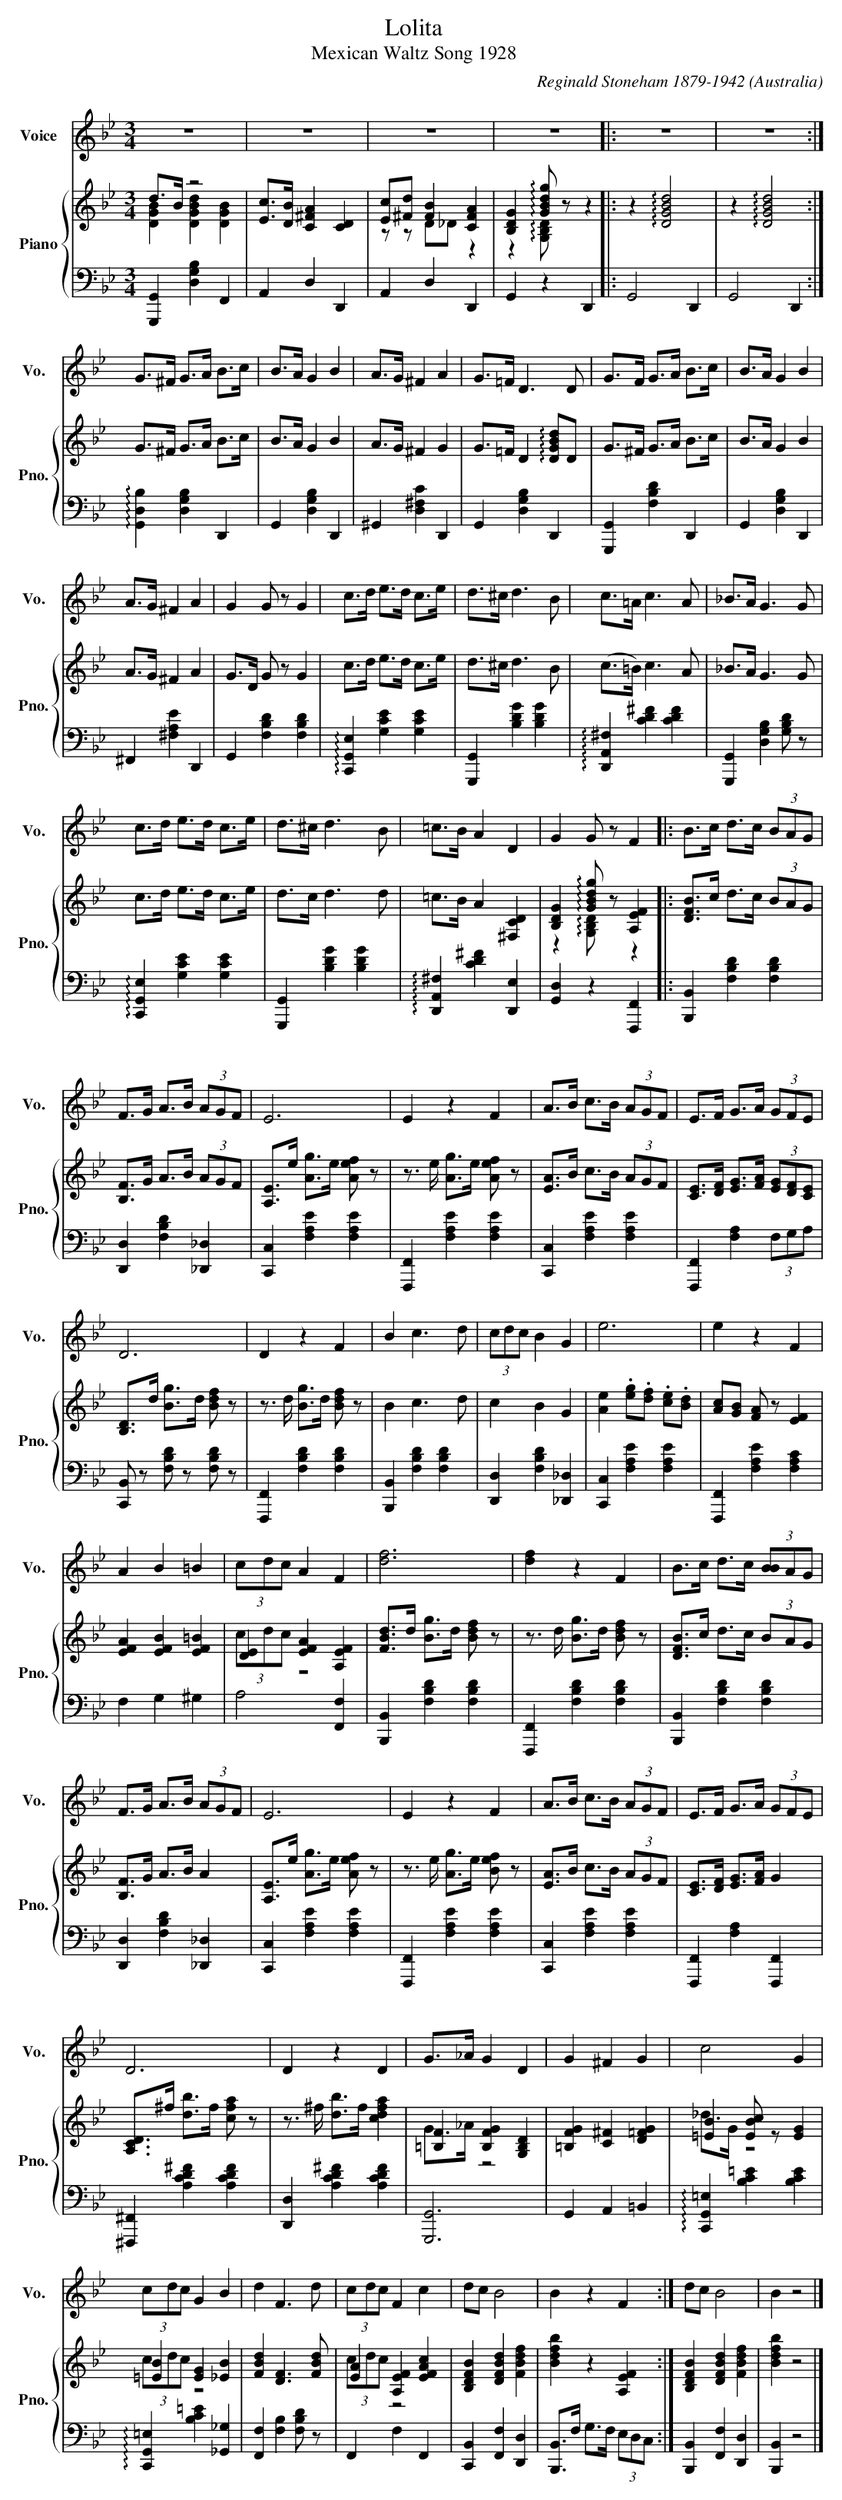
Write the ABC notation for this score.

X:1
T:Lolita
C:Reginald Stoneham 1879-1942
T:Mexican Waltz Song 1928
O:Australia
%%score 1 { ( 2 3 ) | 4 }
L:1/8
M:3/4
K:Bb
V:1 treble nm="Voice" snm="Vo."
V:2 treble nm="Piano" snm="Pno."
V:3 treble
V:4 bass
V:1
z6 | z6 | z6 | z6 |: z6 | z6 :|$ G>^F G>A B>c | B>A G2 B2 | A>G ^F2 A2 | G>=F D3 D | G>F G>A B>c |
B>A G2 B2 |$ A>G ^F2 A2 | G2 G z G2 | c>d e>d c>e | d>^c d3 B | c>=A c3 A | _B>A G3 G |$
c>d e>d c>e | d>^c d3 B | =c>B A2 D2 | G2 G z F2 |: B>c d>c (3BAG |$ F>G A>B (3AGF | E6 |
E2 z2 F2 | A>B c>B (3AGF | E>F G>A (3GFE |$ D6 | D2 z2 F2 | B2 c3 d | (3cdc B2 G2 | e6 |
e2 z2 F2 |$ A2 B2 =B2 | (3cdc A2 F2 | [df]6 | [df]2 z2 F2 | B>c d>c (3[BB]AG |$ F>G A>B (3AGF |
E6 | E2 z2 F2 | A>B c>B (3AGF | E>F G>A (3GFE |$ D6 | D2 z2 D2 | G>_A G2 D2 | G2 ^F2 G2 | c4 G2 |$
(3cdc G2 B2 | d2 F3 d | (3cdc F2 c2 | dc B4 | B2 z2 F2 :| dc B4 | B2 z4 |]
V:2
d>B z4 | [Ec]>[DB] [C^FA]2 [CD]2 | [Ec][^Fd] [FB]2 [CFA]2 | [B,DG]2 !arpeggio![GBdg] z z2 |:
z2 !arpeggio![DGBd]4 | z2 !arpeggio![DGBd]4 :|$ G>^F G>A B>c | B>A G2 B2 | A>G ^F2 G2 |
G>=F D2 !arpeggio![DGBd]D | G>^F G>A B>c | B>A G2 B2 |$ A>G ^F2 A2 | G>D G z G2 | c>d e>d c>e |
d>^c d3 B | (c>=B) c3 A | _B>A G3 G |$ c>d e>d c>e | d>c d3 d | =c>B A2 [^F,CD]2 |
[B,DG]2 !arpeggio![GBdg] z [A,EF]2 |: [DFB]>c d>c (3BAG |$ [B,F]>G A>B (3AGF |
[A,E]>e [Ag]>e [Aef] z | z3/2 e/ [Ag]>e [Aef] z | [EA]>B c>B (3AGF |
[CE]>[DF] [EG]>[FA] (3[EG][DF][CE] |$ [B,D]>d [Bg]>d [Bdf] z | z3/2 d/ [Bg]>d [Bdf] z | B2 c3 d |
c2 B2 G2 | [Ae]2 .[eg].[df] .[ce].[Bd] | [Ac][GB] [FA] z [EF]2 |$ [EFA]2 [EFB]2 [EF=B]2 |
[DE]2 [EFA]2 [A,EF]2 | [FBd]>d [Bg]>d [Bdf] z | z3/2 d/ [Bg]>d [Bdf] z | [DFB]>c d>c (3BAG |$
[B,F]>G A>B A2 | [A,E]>e [Ag]>e [Aef] z | z3/2 e/ [Ag]>e [Bef] z | [EA]>B c>B (3AGF |
[CE]>[DF] [EG]>[FA] G2 |$ [A,CD]>^f [db]>f [cfa] z | z3/2 ^f/ [db]>f [cdfa]2 |
[=B,F]2 [B,FG]2 [G,B,D]2 | [=B,FG]2 [C^F]2 [D=FG]2 | [=EB]2 [EBc] z [EG]2 |$ [=EB]2 [EG]2 [_EB]2 |
[FBd]2 [DF]3 [FBd] | [EA]2 [A,EF]2 [EFAc]2 | [B,DFB]2 [DFBd]2 [FBdf]2 | [Bdfb]2 z2 [A,EF]2 :|
[B,DFB]2 [DFBd]2 [FBdf]2 | [Bdfb]2 z4 |]
V:3
[DGB]2 [DGBd]2 [DGB]2 | x6 | z z D_D z2 | z2 !arpeggio![G,B,D] z z2 |: x6 | x6 :|$ x6 | x6 | x6 |
x6 | x6 | x6 |$ x6 | x6 | x6 | x6 | x6 | x6 |$ x6 | x6 | x6 | z2 !arpeggio![G,B,D] z z2 |: x6 |$
x6 | x6 | x6 | x6 | x6 |$ x6 | x6 | x6 | x6 | x6 | x6 |$ x6 | (3cdc z4 | x6 | x6 | x6 |$ x6 | x6 |
x6 | x6 | x6 |$ x6 | x6 | G>_A z4 | x6 | _d>G z4 |$ (3cdc z4 | x6 | (3cdc z4 | x6 | x6 :| x6 |
x6 |]
V:4
[G,,,G,,]2 [D,G,B,]2 F,,2 | A,,2 D,2 D,,2 | A,,2 D,2 D,,2 | G,,2 z2 D,,2 |: G,,4 D,,2 |
G,,4 D,,2 :|$ !arpeggio![G,,D,B,]2 [D,G,B,]2 D,,2 | G,,2 [D,G,B,]2 D,,2 | ^G,,2 [D,^F,C]2 D,,2 |
G,,2 [D,G,B,]2 D,,2 | [G,,,G,,]2 [F,B,D]2 D,,2 | G,,2 [D,G,B,]2 D,,2 |$ ^F,,2 [^F,A,E]2 D,,2 |
G,,2 [F,B,D]2 [F,B,D]2 | !arpeggio![C,,G,,E,]2 [G,CE]2 [G,CE]2 | [G,,,G,,]2 [B,DG]2 [B,DG]2 |
!arpeggio![D,,A,,^F,]2 [CD^F]2 [CDF]2 | [G,,,G,,]2 [D,G,B,]2 [G,B,D] z |$
!arpeggio![C,,G,,E,]2 [G,CE]2 [G,CE]2 | [G,,,G,,]2 [B,DG]2 [B,DG]2 |
!arpeggio![D,,A,,^F,]2 [CD^F]2 [D,,E,]2 | [G,,D,]2 z2 [F,,,F,,]2 |:
[B,,,B,,]2 [F,B,D]2 [F,B,D]2 |$ [D,,D,]2 [F,B,D]2 [_D,,_D,]2 | [C,,C,]2 [F,A,E]2 [F,A,E]2 |
[F,,,F,,]2 [F,A,E]2 [F,A,E]2 | [C,,C,]2 [F,A,E]2 [F,A,E]2 | [F,,,F,,]2 [F,A,]2 (3F,G,A, |$
[C,,B,,] z [F,B,D] z [F,B,D] z | [F,,,F,,]2 [F,B,D]2 [F,B,D]2 | [B,,,B,,]2 [F,B,D]2 [F,B,D]2 |
[D,,D,]2 [F,B,D]2 [_D,,_D,]2 | [C,,C,]2 [F,A,E]2 [F,A,E]2 | [F,,,F,,]2 [F,A,E]2 [F,A,C]2 |$
F,2 G,2 ^G,2 | A,4 [F,,F,]2 | [B,,,B,,]2 [F,B,D]2 [F,B,D]2 | [F,,,F,,]2 [F,B,D]2 [F,B,D]2 |
[B,,,B,,]2 [F,B,D]2 [F,B,D]2 |$ [D,,D,]2 [F,B,D]2 [_D,,_D,]2 | [C,,C,]2 [F,A,E]2 [F,A,E]2 |
[F,,,F,,]2 [F,A,E]2 [F,A,E]2 | [C,,C,]2 [F,A,E]2 [F,A,E]2 | [F,,,F,,]2 [F,A,]2 [F,,,F,,]2 |$
[^F,,,^F,,]2 [A,CD^F]2 [A,CDF]2 | [D,,D,]2 [A,CD^F]2 [A,CDF]2 | [G,,,G,,]6 | G,,2 A,,2 =B,,2 |
!arpeggio![C,,G,,=E,]2 [B,C=E]2 [B,CE]2 |$ !arpeggio![C,,G,,=E,]2 [B,C=E]2 [_G,,_G,]2 |
[F,,F,]2 [F,B,]2 [F,B,D] z | F,,2 F,2 F,,2 | [C,,B,,]2 [F,,F,]2 [D,,D,]2 |
[B,,,B,,]>F, G,>F, (3E,D,C, :| [B,,,B,,]2 [F,,F,]2 [D,,D,]2 | [B,,,B,,]2 z4 |]
